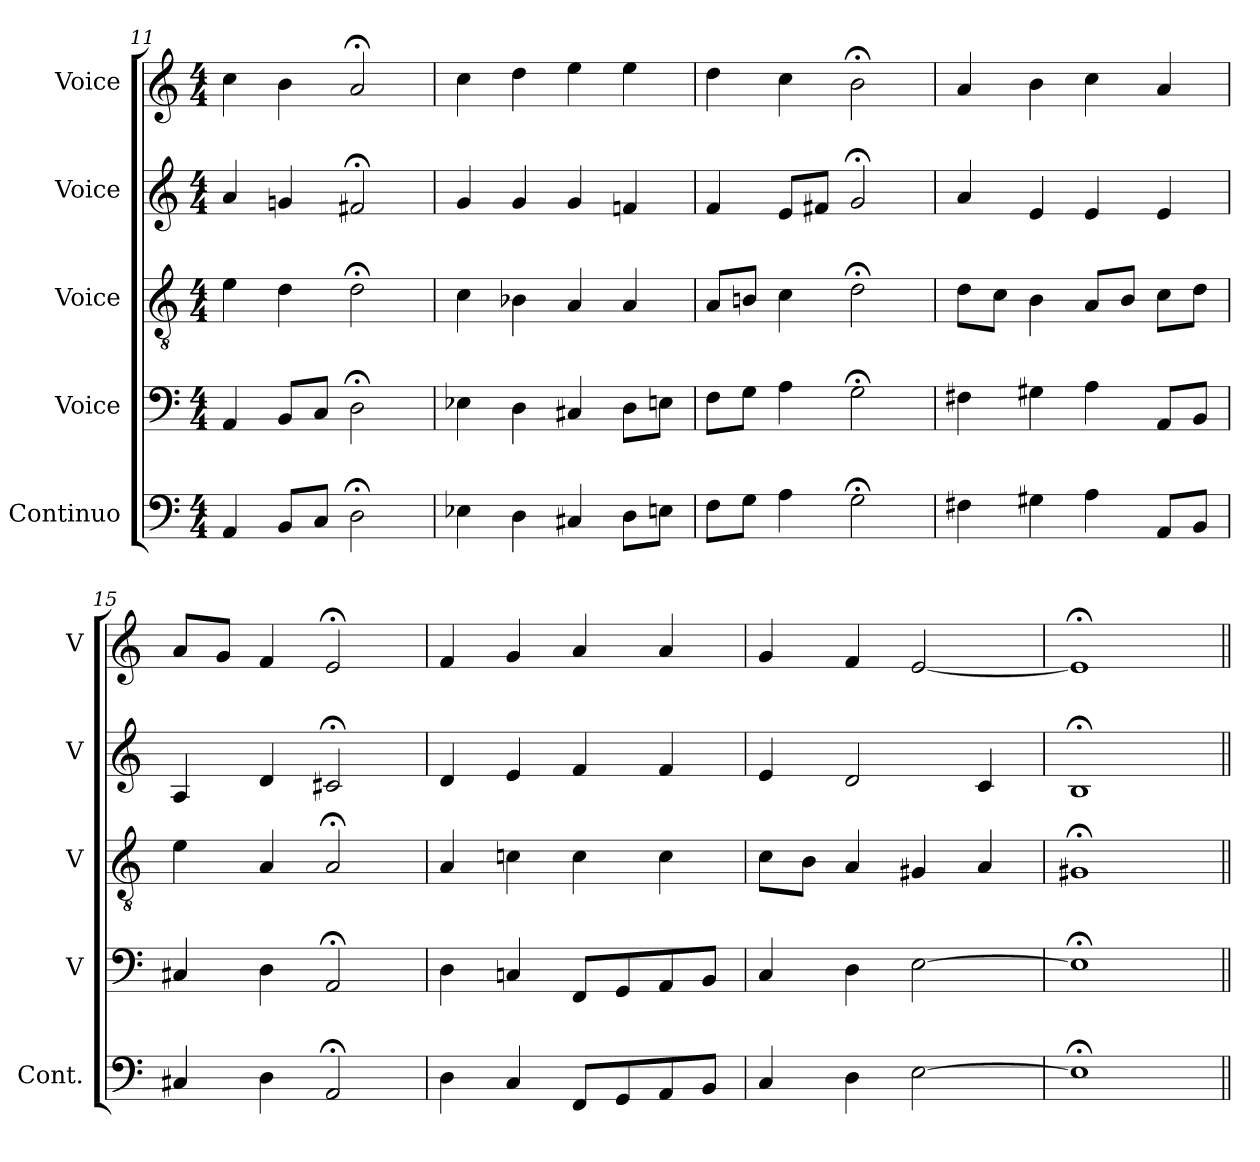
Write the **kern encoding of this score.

**kern	**kern	**kern	**kern	**kern
*part5	*part4	*part3	*part2	*part1
*staff5	*staff4	*staff3	*staff2	*staff1
*I"Continuo	*I"Voice	*I"Voice	*I"Voice	*I"Voice
*I'Cont.	*I'V	*I'V	*I'V	*I'V
*clefF4	*clefF4	*clefGv2	*clefG2	*clefG2
*k[]	*k[]	*k[]	*k[]	*k[]
*M4/4	*M4/4	*M4/4	*M4/4	*M4/4
=11	=11	=11	=11	=11
4AA	4AA	4e	4a	4cc
8BBL	8BBL	4d	4gn	4b
8CJ	8CJ	.	.	.
2D;<	2D;<	2d;<	2f#X;<	2a;<
=12	=12	=12	=12	=12
4E-X	4E-X	4c	4g	4cc
4D	4D	4B-X	4g	4dd
4C#X	4C#X	4A	4g	4ee
8DL	8DL	4A	4fn	4ee
8EnJ	8EnJ	.	.	.
=13	=13	=13	=13	=13
8FL	8FL	8AL	4f	4dd
8GJ	8GJ	8BnJ	.	.
4A	4A	4c	8eL	4cc
.	.	.	8f#XJ	.
2G;<	2G;<	2d;<	2g;<	2b;<
=14	=14	=14	=14	=14
4F#X	4F#X	8dL	4a	4a
.	.	8cJ	.	.
4G#X	4G#X	4B	4e	4b
4A	4A	8AL	4e	4cc
.	.	8BJ	.	.
8AAL	8AAL	8cL	4e	4a
8BBJ	8BBJ	8dJ	.	.
=15	=15	=15	=15	=15
4C#X	4C#X	4e	4A	8aL
.	.	.	.	8gJ
4D	4D	4A	4d	4f
2AA;<	2AA;<	2A;<	2c#X;<	2e;<
=16	=16	=16	=16	=16
4D	4D	4A	4d	4f
4C	4Cn	4cn	4e	4g
8FFL	8FFL	4c	4f	4a
8GG	8GG	.	.	.
8AA	8AA	4c	4f	4a
8BBJ	8BBJ	.	.	.
=17	=17	=17	=17	=17
4C	4C	8cL	4e	4g
.	.	8BJ	.	.
4D	4D	4A	2d	4f
[2E	[2E	4G#X	.	[2e
.	.	4A	4c	.
=18	=18	=18	=18	=18
1E;<]	1E;<]	1G#X;<	1B;<	1e;<]
=||	=||	=||	=||	=||
*-	*-	*-	*-	*-
